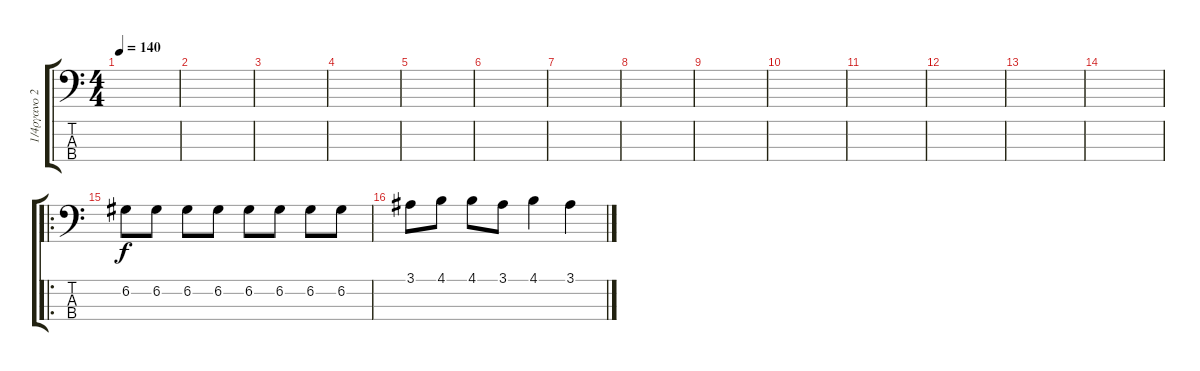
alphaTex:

\track ("1/4ργανο 2" "1/4ργανο 2") {instrument electricbassfinger}
\staff {score tabs}
\tuning (G2 D2 A1 E1) {hide}
\ts (4 4)
\tempo 140
\clef f4
\ks c
|
|
|
|
|
|
|
|
|
|
|
|
|
|
\ro
6.2.8 6.2.8 6.2.8 6.2.8 6.2.8 6.2.8 6.2.8 6.2.8 |
3.1.8 4.1.8 4.1.8 3.1.8 4.1.4 3.1.4
